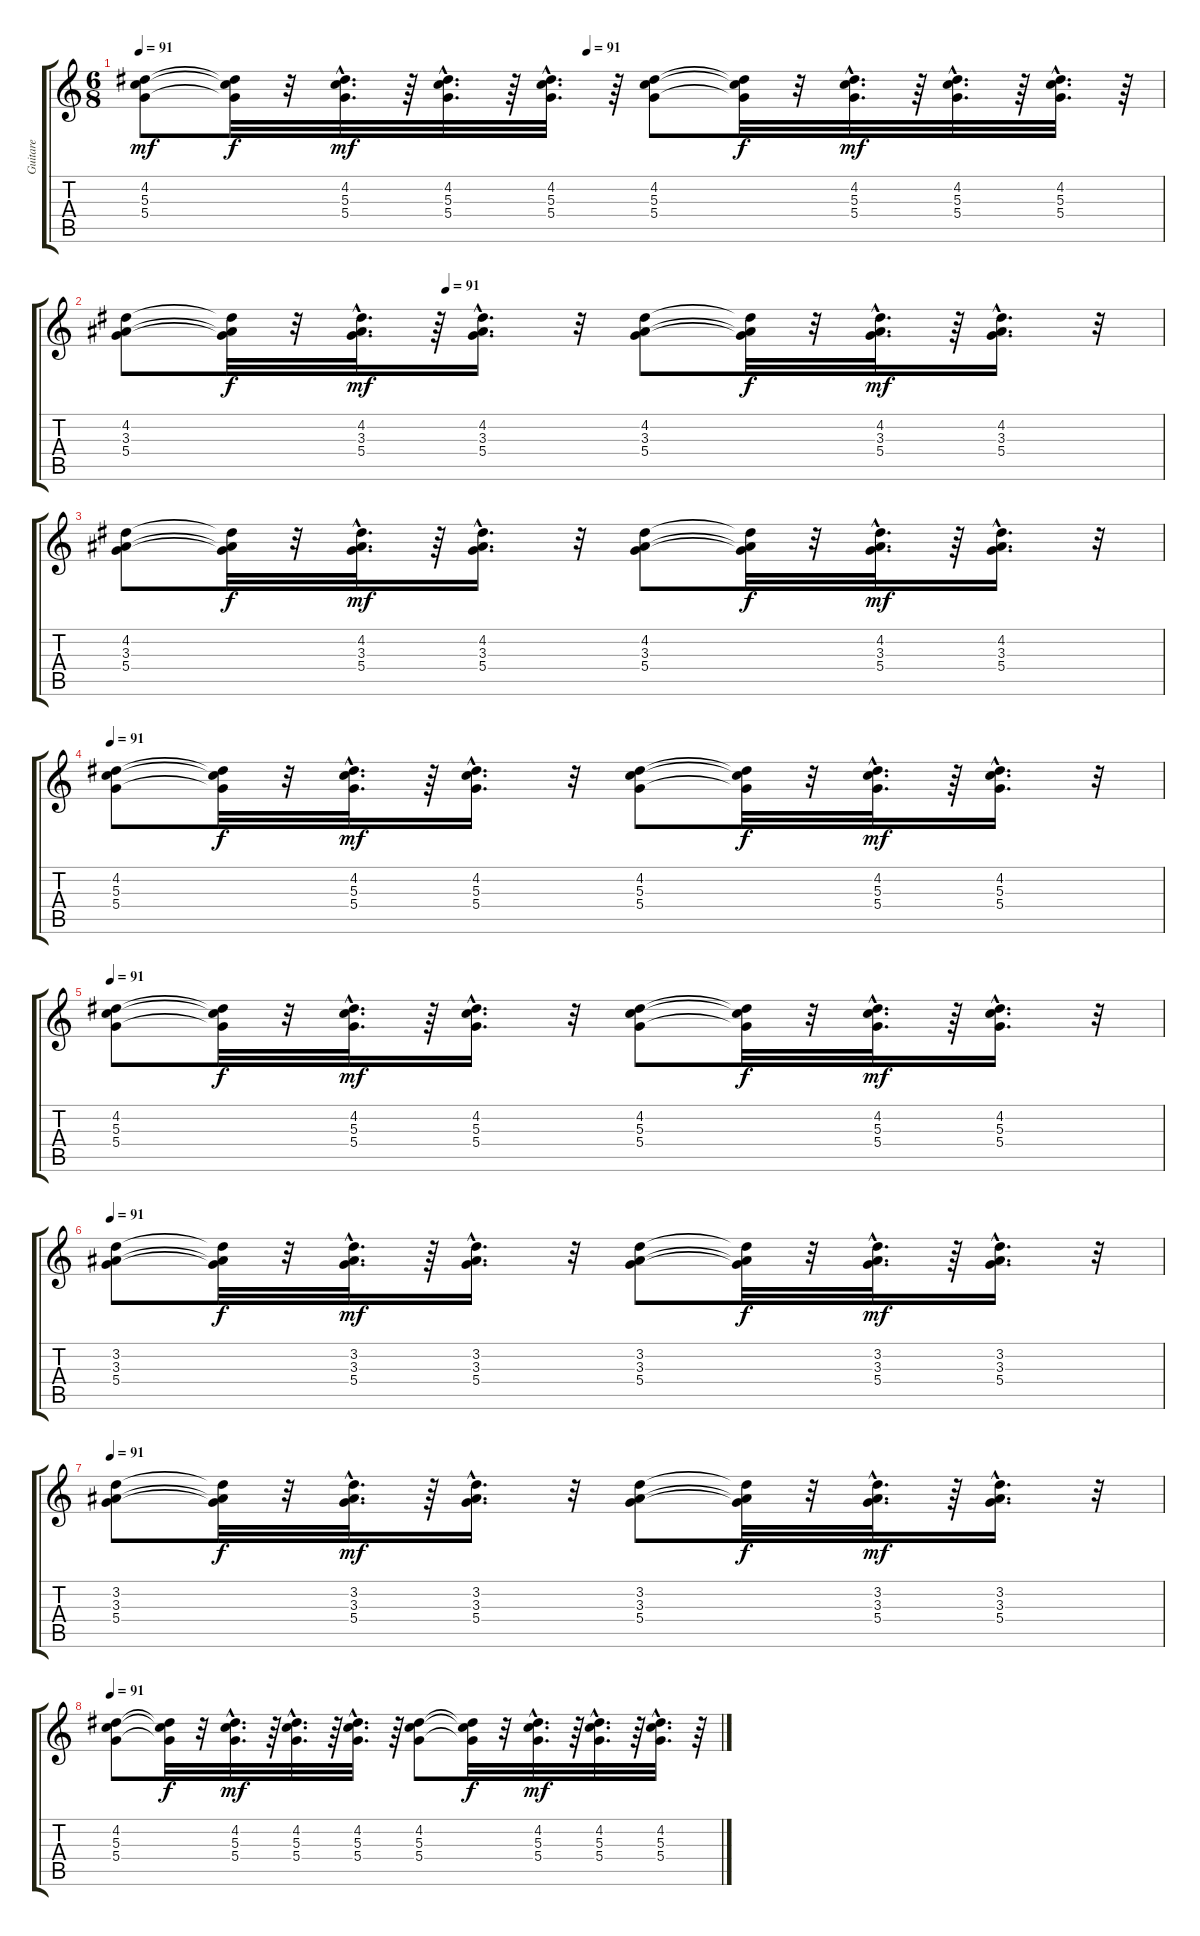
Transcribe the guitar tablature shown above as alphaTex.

\track ("Guitare" "Guitare") {instrument acousticguitarnylon}
\staff {score tabs}
\tuning (E4 B3 G3 D3 A2 E2) {hide}
\ts (6 8)
\tempo 91
\tempo (91 0.4375)
\clef g2
\ks c
(4.2 5.3 5.4).8{dy mf} (4.2{t} 5.3{t} 5.4{t}).32{dy f} r.32 (4.2{hac} 5.3{hac} 5.4{hac}).32{d dy mf} r.64 (4.2{hac} 5.3{hac} 5.4{hac}).32{d} r.64 (4.2{hac} 5.3{hac} 5.4{hac}).32{d} r.64 (4.2 5.3 5.4).8 (4.2{t} 5.3{t} 5.4{t}).32{dy f} r.32 (4.2{hac} 5.3{hac} 5.4{hac}).32{d dy mf} r.64 (4.2{hac} 5.3{hac} 5.4{hac}).32{d} r.64 (4.2{hac} 5.3{hac} 5.4{hac}).32{d} r.64 |
\tempo (91 0.3125)
(4.2 3.3 5.4).8 (4.2{t} 3.3{t} 5.4{t}).32{dy f} r.32 (4.2{hac} 3.3{hac} 5.4{hac}).32{d dy mf} r.64 (4.2{hac} 3.3{hac} 5.4{hac}).16{d} r.32 (4.2 3.3 5.4).8 (4.2{t} 3.3{t} 5.4{t}).32{dy f} r.32 (4.2{hac} 3.3{hac} 5.4{hac}).32{d dy mf} r.64 (4.2{hac} 3.3{hac} 5.4{hac}).16{d} r.32 |
(4.2 3.3 5.4).8 (4.2{t} 3.3{t} 5.4{t}).32{dy f} r.32 (4.2{hac} 3.3{hac} 5.4{hac}).32{d dy mf} r.64 (4.2{hac} 3.3{hac} 5.4{hac}).16{d} r.32 (4.2 3.3 5.4).8 (4.2{t} 3.3{t} 5.4{t}).32{dy f} r.32 (4.2{hac} 3.3{hac} 5.4{hac}).32{d dy mf} r.64 (4.2{hac} 3.3{hac} 5.4{hac}).16{d} r.32 |
\tempo 91
(4.2 5.3 5.4).8 (4.2{t} 5.3{t} 5.4{t}).32{dy f} r.32 (4.2{hac} 5.3{hac} 5.4{hac}).32{d dy mf} r.64 (4.2{hac} 5.3{hac} 5.4{hac}).16{d} r.32 (4.2 5.3 5.4).8 (4.2{t} 5.3{t} 5.4{t}).32{dy f} r.32 (4.2{hac} 5.3{hac} 5.4{hac}).32{d dy mf} r.64 (4.2{hac} 5.3{hac} 5.4{hac}).16{d} r.32 |
\tempo 91
(4.2 5.3 5.4).8 (4.2{t} 5.3{t} 5.4{t}).32{dy f} r.32 (4.2{hac} 5.3{hac} 5.4{hac}).32{d dy mf} r.64 (4.2{hac} 5.3{hac} 5.4{hac}).16{d} r.32 (4.2 5.3 5.4).8 (4.2{t} 5.3{t} 5.4{t}).32{dy f} r.32 (4.2{hac} 5.3{hac} 5.4{hac}).32{d dy mf} r.64 (4.2{hac} 5.3{hac} 5.4{hac}).16{d} r.32 |
\tempo 91
(3.2 3.3 5.4).8 (3.2{t} 3.3{t} 5.4{t}).32{dy f} r.32 (3.2{hac} 3.3{hac} 5.4{hac}).32{d dy mf} r.64 (3.2{hac} 3.3{hac} 5.4{hac}).16{d} r.32 (3.2 3.3 5.4).8 (3.2{t} 3.3{t} 5.4{t}).32{dy f} r.32 (3.2{hac} 3.3{hac} 5.4{hac}).32{d dy mf} r.64 (3.2{hac} 3.3{hac} 5.4{hac}).16{d} r.32 |
\tempo 91
(3.2 3.3 5.4).8 (3.2{t} 3.3{t} 5.4{t}).32{dy f} r.32 (3.2{hac} 3.3{hac} 5.4{hac}).32{d dy mf} r.64 (3.2{hac} 3.3{hac} 5.4{hac}).16{d} r.32 (3.2 3.3 5.4).8 (3.2{t} 3.3{t} 5.4{t}).32{dy f} r.32 (3.2{hac} 3.3{hac} 5.4{hac}).32{d dy mf} r.64 (3.2{hac} 3.3{hac} 5.4{hac}).16{d} r.32 |
\tempo 91
(4.2 5.3 5.4).8 (4.2{t} 5.3{t} 5.4{t}).32{dy f} r.32 (4.2{hac} 5.3{hac} 5.4{hac}).32{d dy mf} r.64 (4.2{hac} 5.3{hac} 5.4{hac}).32{d} r.64 (4.2{hac} 5.3{hac} 5.4{hac}).32{d} r.64 (4.2 5.3 5.4).8 (4.2{t} 5.3{t} 5.4{t}).32{dy f} r.32 (4.2{hac} 5.3{hac} 5.4{hac}).32{d dy mf} r.64 (4.2{hac} 5.3{hac} 5.4{hac}).32{d} r.64 (4.2{hac} 5.3{hac} 5.4{hac}).32{d} r.64
